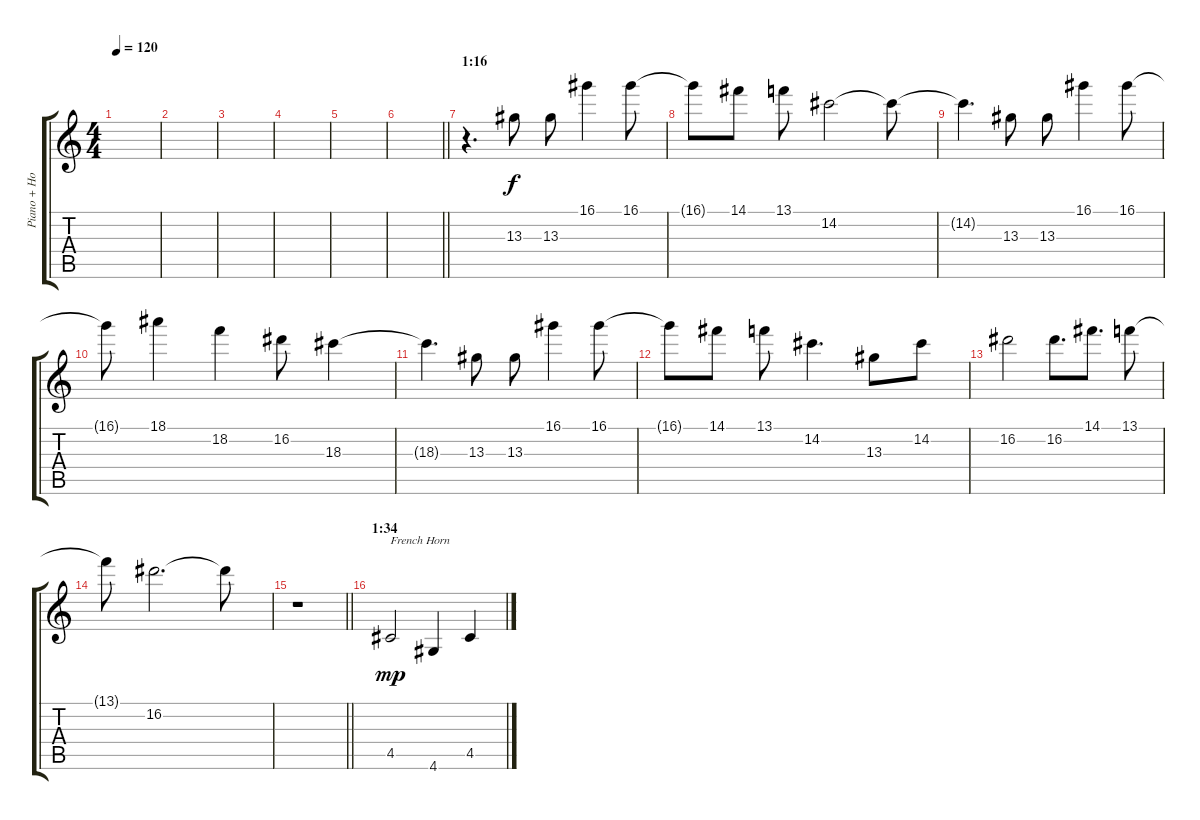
\track ("Piano + Horn" "Piano + Ho") {instrument acousticgrandpiano}
\staff {score tabs}
\tuning (E5 B4 G4 D4 A3 E3) {hide}
\ts (4 4)
\tempo 120
\clef g2
\ks c
|
|
|
|
|
\barLineRight lightlight
|
\section ("" "1:16")
r.4{d} 13.3.8 13.3.8 16.1.4 16.1.8 |
16.1{t}.8 14.1.8 13.1.8 14.2.2 14.2{t}.8 |
14.2{t}.4{d} 13.3.8 13.3.8 16.1.4 16.1.8 |
16.1{t}.8 18.1.4 18.2.4 16.2.8 18.3.4 |
18.3{t}.4{d} 13.3.8 13.3.8 16.1.4 16.1.8 |
16.1{t}.8 14.1.8 13.1.8 14.2.4{d} 13.3.8 14.2.8 |
16.2.2 16.2.8{d} 14.1.8{d} 13.1.8 |
13.1{t}.8 16.2.2{d} 16.2{t}.8 |
\barLineRight lightlight
r.1 |
\section ("" "1:34")
4.5.2{txt "French Horn" dy mp instrument frenchhorn} 4.6.4 4.5.4
